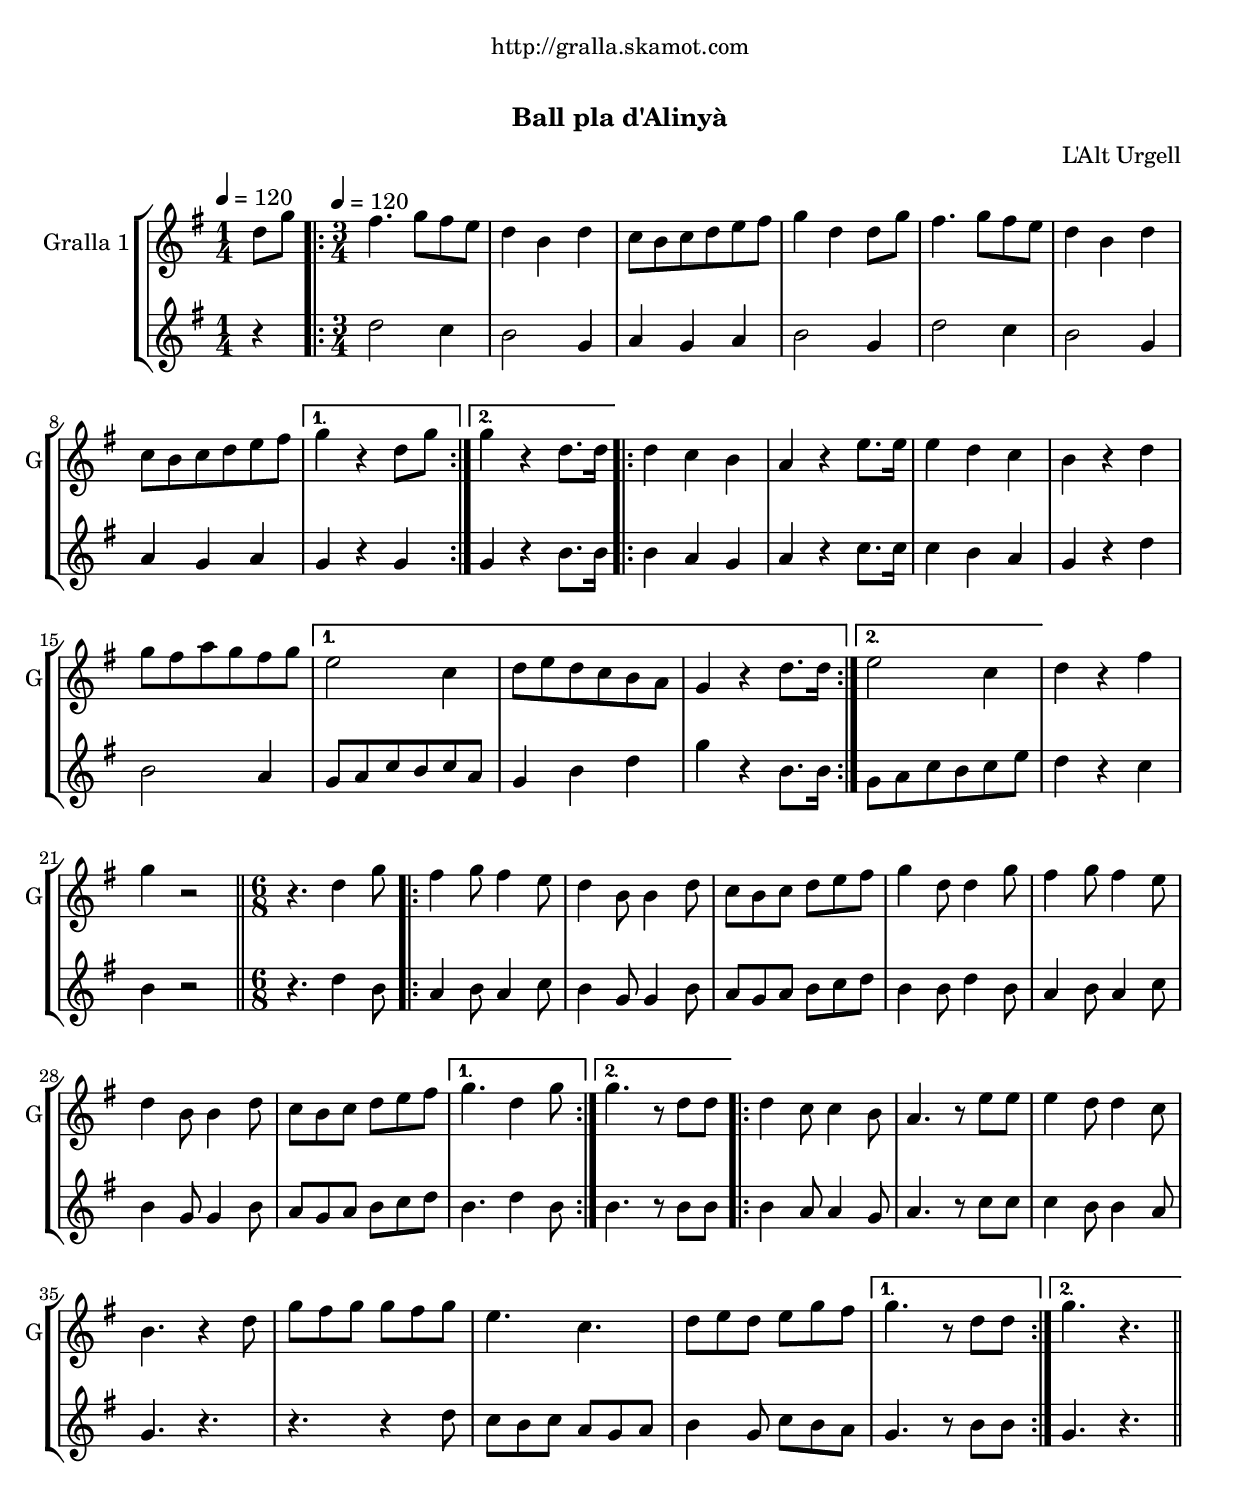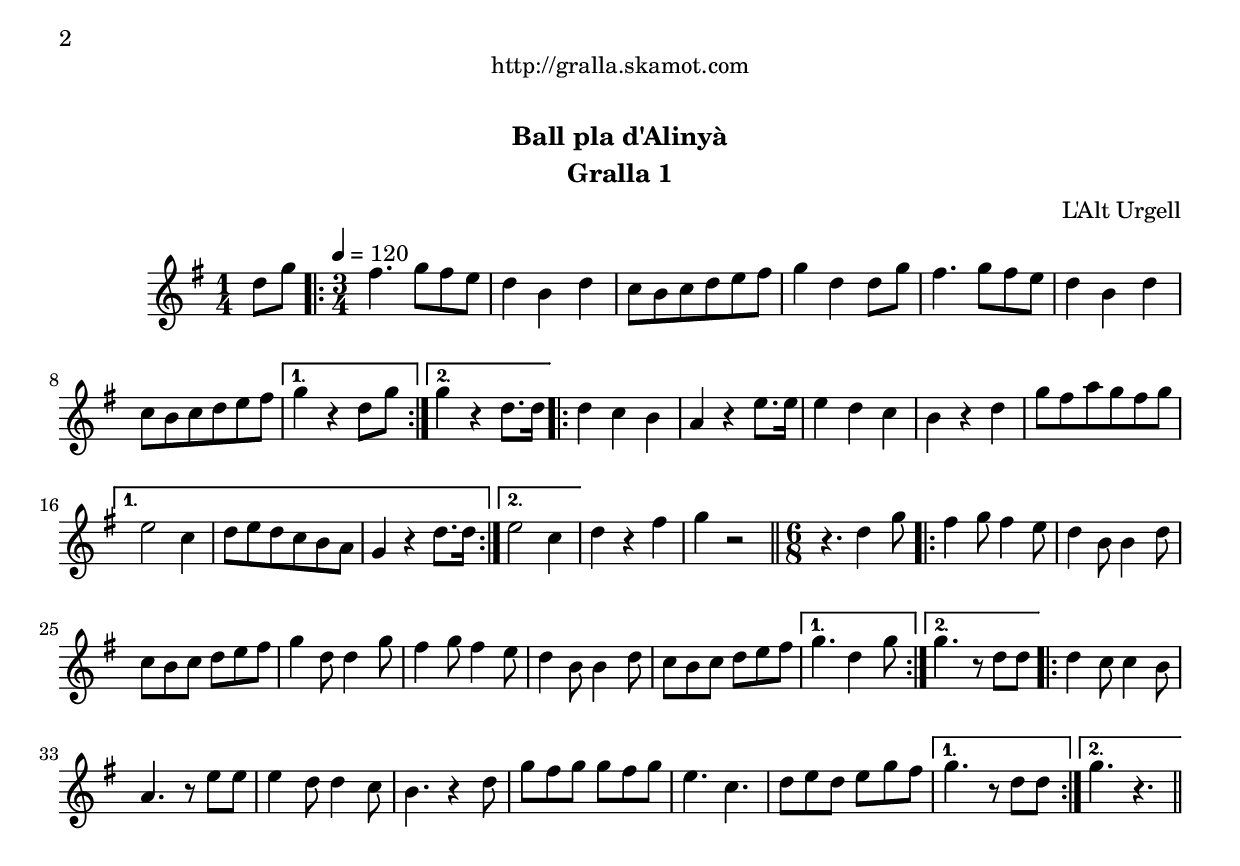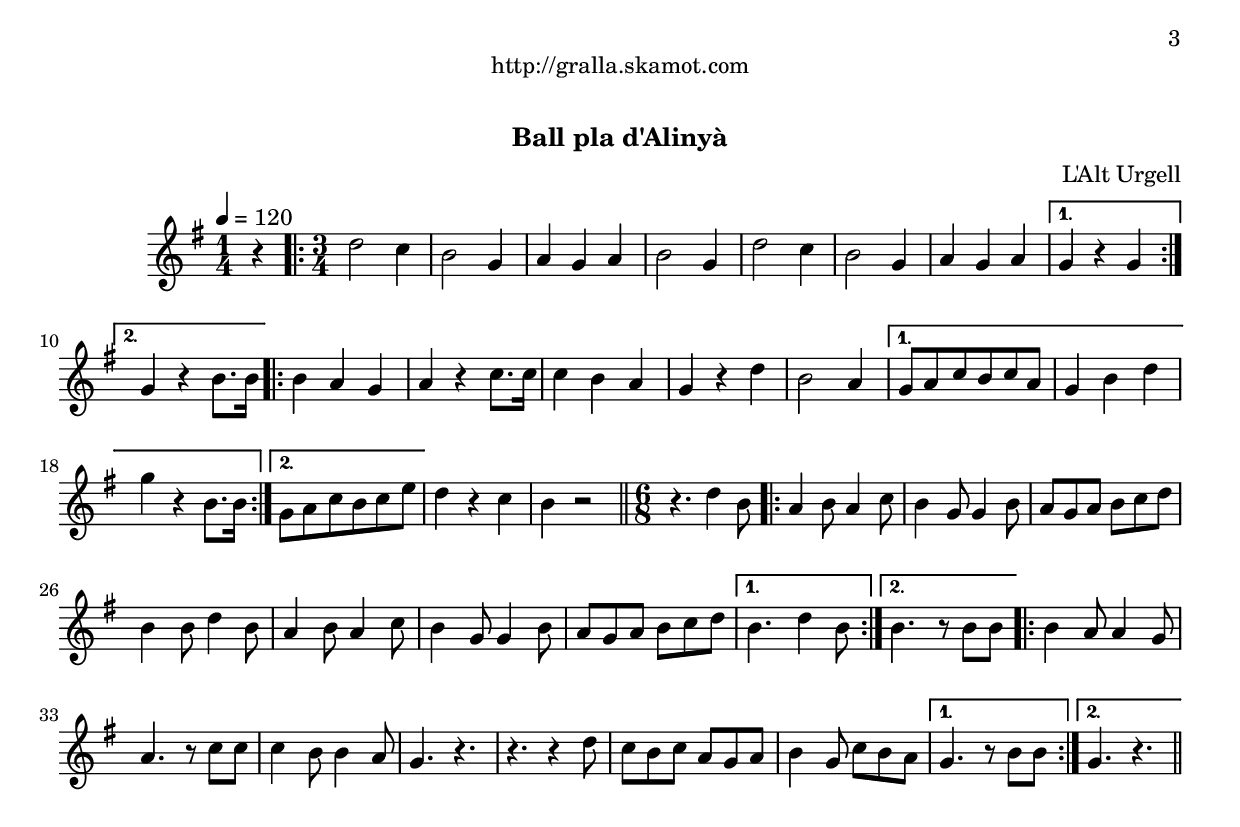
\version "2.16.0"

\header {
  dedication="http://gralla.skamot.com"
  title="    "
  subtitle="Ball pla d'Alinyà"
  subsubtitle=""
  poet=""
  meter=""
  piece=""
  composer=""
  arranger="L'Alt Urgell"
  opus=""
  instrument=""
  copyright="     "
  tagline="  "
}

liniaroAa =
\relative d''
{
  \clef treble
  \key g \major
  \time 1/4
  d8 g \tempo 4 = 120  |
  \time 3/4   \repeat volta 2 { fis4. g8 fis e  |
  d4 b d  |
  c8 b c d e fis  |
  %05
  g4 d d8 g  |
  fis4. g8 fis e  |
  d4 b d  |
  c8 b c d e fis }
  \alternative { { g4 r d8 g }
  %10
  { g4 r d8. d16 } }
  \repeat volta 2 { d4 c b  |
  a4 r e'8. e16  |
  e4 d c  |
  b4 r d  |
  %15
  g8 fis a g fis g }
  \alternative { { e2 c4  |
  d8 e d c b a  |
  g4 r d'8. d16 }
  { e2 c4 } }
  %20
  d4 r fis  |
  g4 r2  \bar "||"
  \time 6/8   r4. d4 g8  |
  \repeat volta 2 { fis4 g8 fis4 e8  |
  d4 b8 b4 d8  |
  %25
  c8 b c d e fis  |
  g4 d8 d4 g8  |
  fis4 g8 fis4 e8  |
  d4 b8 b4 d8  |
  c8 b c d e fis }
  %30
  \alternative { { g4. d4 g8 }
  { g4. r8 d d } }
  \repeat volta 2 { d4 c8 c4 b8  |
  a4. r8 e' e  |
  e4 d8 d4 c8  |
  %35
  b4. r4 d8  |
  g8 fis g g fis g  |
  e4. c  |
  d8 e d e g fis }
  \alternative { { g4. r8 d d }
  %40
  { g4. r } } \bar "||"
}

liniaroAb =
\relative d''
{
  \tempo 4 = 120
  \clef treble
  \key g \major
  \time 1/4
  r4  |
  \time 3/4   \repeat volta 2 { d2 c4  |
  b2 g4  |
  a4 g a  |
  %05
  b2 g4  |
  d'2 c4  |
  b2 g4  |
  a4 g a }
  \alternative { { g4 r g }
  %10
  { g4 r b8. b16 } }
  \repeat volta 2 { b4 a g  |
  a4 r c8. c16  |
  c4 b a  |
  g4 r d'  |
  %15
  b2 a4 }
  \alternative { { g8 a c b c a  |
  g4 b d  |
  g4 r b,8. b16 }
  { g8 a c b c e } }
  %20
  d4 r c  |
  b4 r2  \bar "||"
  \time 6/8   r4. d4 b8  |
  \repeat volta 2 { a4 b8 a4 c8  |
  b4 g8 g4 b8  |
  %25
  a8 g a b c d  |
  b4 b8 d4 b8  |
  a4 b8 a4 c8  |
  b4 g8 g4 b8  |
  a8 g a b c d }
  %30
  \alternative { { b4. d4 b8 }
  { b4. r8 b b } }
  \repeat volta 2 { b4 a8 a4 g8  |
  a4. r8 c c  |
  c4 b8 b4 a8  |
  %35
  g4. r  |
  r4. r4 d'8  |
  c8 b c a g a  |
  b4 g8 c b a }
  \alternative { { g4. r8 b b }
  %40
  { g4. r } } \bar "||"
}

\bookpart {
  \score {
    \new StaffGroup {
      \override Score.RehearsalMark #'self-alignment-X = #LEFT
      <<
        \new Staff \with {instrumentName = #"Gralla 1" shortInstrumentName = #"G"} \liniaroAa
        \new Staff \with {instrumentName = #"" shortInstrumentName = #" "} \liniaroAb
      >>
    }
    \layout {}
  }\score { \unfoldRepeats
    \new StaffGroup {
      \override Score.RehearsalMark #'self-alignment-X = #LEFT
      <<
        \new Staff \with {instrumentName = #"Gralla 1" shortInstrumentName = #"G"} \liniaroAa
        \new Staff \with {instrumentName = #"" shortInstrumentName = #" "} \liniaroAb
      >>
    }
    \midi {}
  }
}

\bookpart {
  \header {instrument="Gralla 1"}
  \score {
    \new StaffGroup {
      \override Score.RehearsalMark #'self-alignment-X = #LEFT
      <<
        \new Staff \liniaroAa
      >>
    }
    \layout {}
  }\score { \unfoldRepeats
    \new StaffGroup {
      \override Score.RehearsalMark #'self-alignment-X = #LEFT
      <<
        \new Staff \liniaroAa
      >>
    }
    \midi {}
  }
}

\bookpart {
  \header {instrument=""}
  \score {
    \new StaffGroup {
      \override Score.RehearsalMark #'self-alignment-X = #LEFT
      <<
        \new Staff \liniaroAb
      >>
    }
    \layout {}
  }\score { \unfoldRepeats
    \new StaffGroup {
      \override Score.RehearsalMark #'self-alignment-X = #LEFT
      <<
        \new Staff \liniaroAb
      >>
    }
    \midi {}
  }
}

